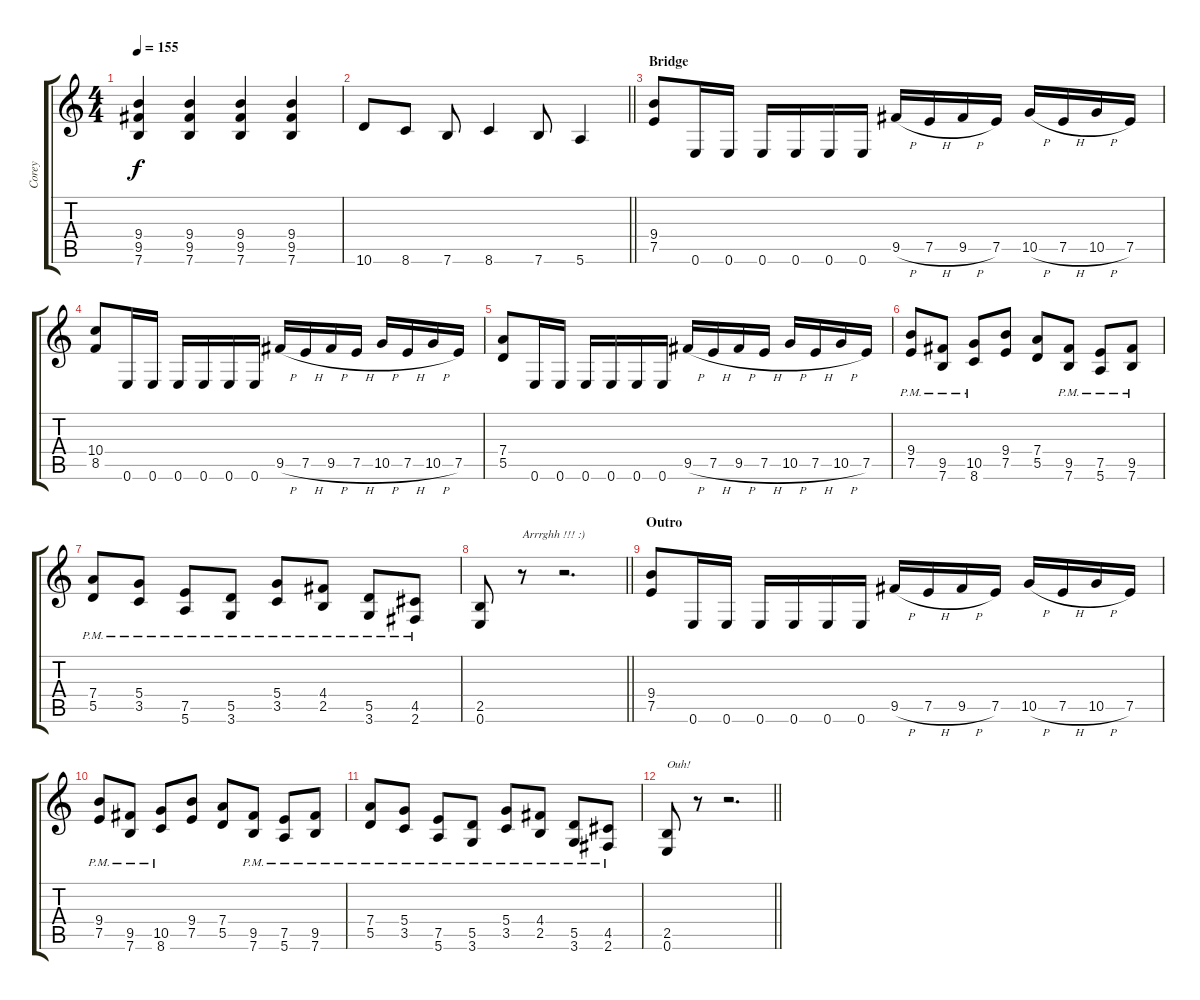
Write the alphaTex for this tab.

\track ("Corey" "Corey") {instrument distortionguitar}
\staff {score tabs}
\tuning (E4 B3 G3 D3 A2 E2) {hide}
\ts (4 4)
\tempo 155
\clef g2
\ks c
(9.4 9.5 7.6).4{dy f} (9.4 9.5 7.6).4 (9.4 9.5 7.6).4 (9.4 9.5 7.6).4 |
\barLineRight lightlight
10.6.8 8.6.8 7.6.8 8.6.4 7.6.8 5.6.4 |
\section ("" "Bridge")
(9.4 7.5).8 0.6.16 0.6.16 0.6.16 0.6.16 0.6.16 0.6.16 9.5{h}.16 7.5{h}.16 9.5{h}.16 7.5.16 10.5{h}.16 7.5{h}.16 10.5{h}.16 7.5.16 |
(10.4 8.5).8 0.6.16 0.6.16 0.6.16 0.6.16 0.6.16 0.6.16 9.5{h}.16 7.5{h}.16 9.5{h}.16 7.5{h}.16 10.5{h}.16 7.5{h}.16 10.5{h}.16 7.5.16 |
(7.4 5.5).8 0.6.16 0.6.16 0.6.16 0.6.16 0.6.16 0.6.16 9.5{h}.16 7.5{h}.16 9.5{h}.16 7.5{h}.16 10.5{h}.16 7.5{h}.16 10.5{h}.16 7.5.16 |
(9.4{pm} 7.5{pm}).8 (9.5{pm} 7.6{pm}).8 (10.5{pm} 8.6{pm}).8 (9.4 7.5).8 (7.4 5.5).8 (9.5{pm} 7.6{pm}).8 (7.5{pm} 5.6{pm}).8 (9.5{pm} 7.6{pm}).8 |
(7.4{pm} 5.5{pm}).8 (5.4{pm} 3.5{pm}).8 (7.5{pm} 5.6{pm}).8 (5.5{pm} 3.6{pm}).8 (5.4{pm} 3.5{pm}).8 (4.4{pm} 2.5{pm}).8 (5.5{pm} 3.6{pm}).8 (4.5{pm} 2.6{pm}).8 |
\barLineRight lightlight
(2.5 0.6).8 r.8{txt "Arrrghh !!! :)"} r.2{d} |
\section ("" "Outro")
(9.4 7.5).8 0.6.16 0.6.16 0.6.16 0.6.16 0.6.16 0.6.16 9.5{h}.16 7.5{h}.16 9.5{h}.16 7.5.16 10.5{h}.16 7.5{h}.16 10.5{h}.16 7.5.16 |
(9.4{pm} 7.5{pm}).8 (9.5{pm} 7.6{pm}).8 (10.5{pm} 8.6{pm}).8 (9.4 7.5).8 (7.4 5.5).8 (9.5{pm} 7.6{pm}).8 (7.5{pm} 5.6{pm}).8 (9.5{pm} 7.6{pm}).8 |
(7.4{pm} 5.5{pm}).8 (5.4{pm} 3.5{pm}).8 (7.5{pm} 5.6{pm}).8 (5.5{pm} 3.6{pm}).8 (5.4{pm} 3.5{pm}).8 (4.4{pm} 2.5{pm}).8 (5.5{pm} 3.6{pm}).8 (4.5{pm} 2.6{pm}).8 |
\barLineRight lightlight
(2.5 0.6).8{txt "Ouh!"} r.8 r.2{d}
